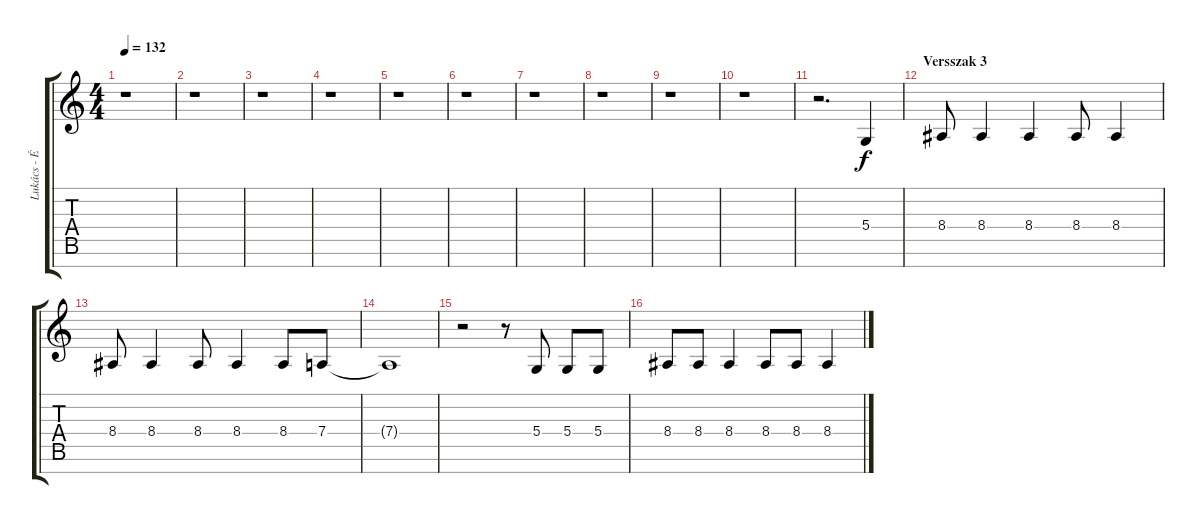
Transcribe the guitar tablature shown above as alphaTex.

\track ("Lukács - Ének" "Lukács - É") {instrument oboe}
\staff {score tabs}
\tuning (E4 B3 G3 D3 A2 E2 B1) {hide}
\ts (4 4)
\tempo 132
\clef g2
\ks c
r.1{dy f} |
r.1 |
r.1 |
r.1 |
r.1 |
r.1 |
r.1 |
r.1 |
r.1 |
r.1 |
r.2{d} 5.4.4 |
\section ("" "Versszak 3")
8.4.8 8.4.4 8.4.4 8.4.8 8.4.4 |
8.4.8 8.4.4 8.4.8 8.4.4 8.4.8 7.4.8 |
7.4{t}.1 |
r.2 r.8 5.4.8 5.4.8 5.4.8 |
8.4.8 8.4.8 8.4.4 8.4.8 8.4.8 8.4.4
